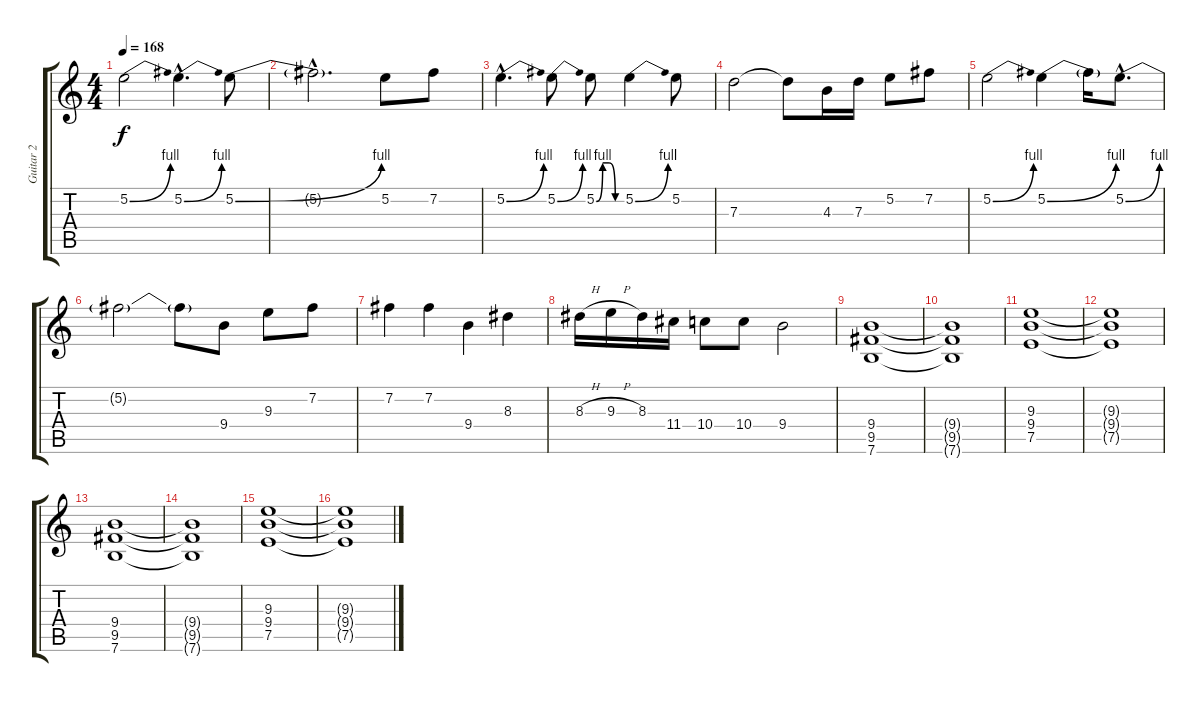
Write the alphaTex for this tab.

\track ("Guitar 2" "Guitar 2") {instrument distortionguitar}
\staff {score tabs}
\tuning (E4 B3 G3 D3 A2 E2) {hide}
\ts (4 4)
\tempo 168
\clef g2
\ks c
5.2{be (bend 0 0 60 4)}.2{dy f} 5.2{be (bend 0 0 60 4) hac}.4{d} 5.2{be (bend 0 0 60 4)}.8 |
5.2{hac t}.2{d} 5.2.8 7.2.8 |
5.2{be (bend 0 0 60 4) hac}.4{d} 5.2{be (bend 0 0 60 4)}.8 5.2{be (custom 0 0 15 4 30 4 45 0 60 0)}.8 5.2{be (bend 0 0 60 4)}.4 5.2.8 |
7.3.2 7.3{t}.8 4.3.16 7.3.16 5.2.8 7.2.8 |
5.2{be (bend 0 0 60 4)}.2 5.2{be (bend 0 0 60 4)}.4 5.2{t}.16 5.2{be (bend 0 0 60 4) hac}.8{d} |
5.2{t}.2 5.2{t}.8 9.4.8 9.3.8 7.2.8 |
7.2.4 7.2.4 9.4.4 8.3.4 |
8.3{h}.16 9.3{h}.16 8.3.16 11.4.16 10.4.8 10.4.8 9.4.2 |
(9.4 9.5 7.6).1{volume 13} |
(9.4{t} 9.5{t} 7.6{t}).1 |
(9.3 9.4 7.5).1 |
(9.3{t} 9.4{t} 7.5{t}).1 |
(9.4 9.5 7.6).1 |
(9.4{t} 9.5{t} 7.6{t}).1 |
(9.3 9.4 7.5).1 |
(9.3{t} 9.4{t} 7.5{t}).1
